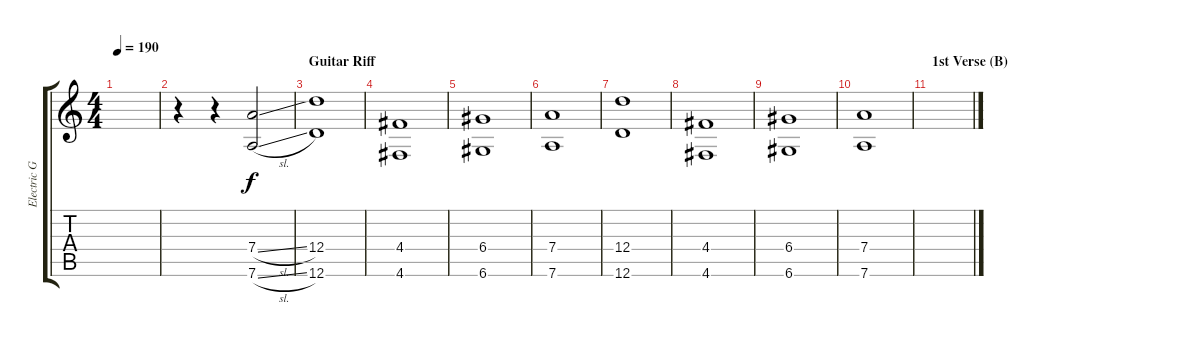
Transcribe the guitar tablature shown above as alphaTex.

\track ("Electric Guitar - Lead" "Electric G") {instrument distortionguitar}
\staff {score tabs}
\tuning (E4 B3 G3 D3 A2 D2) {hide}
\ts (4 4)
\tempo 190
\clef g2
\ks c
|
r.4 r.4 (7.4{sl} 7.6{sl}).2 |
\section ("" "Guitar Riff")
(12.4 12.6).1 |
(4.4 4.6).1 |
(6.4 6.6).1 |
(7.4 7.6).1 |
(12.4 12.6).1 |
(4.4 4.6).1 |
(6.4 6.6).1 |
(7.4 7.6).1 |
\section ("" "1st Verse (B)")
